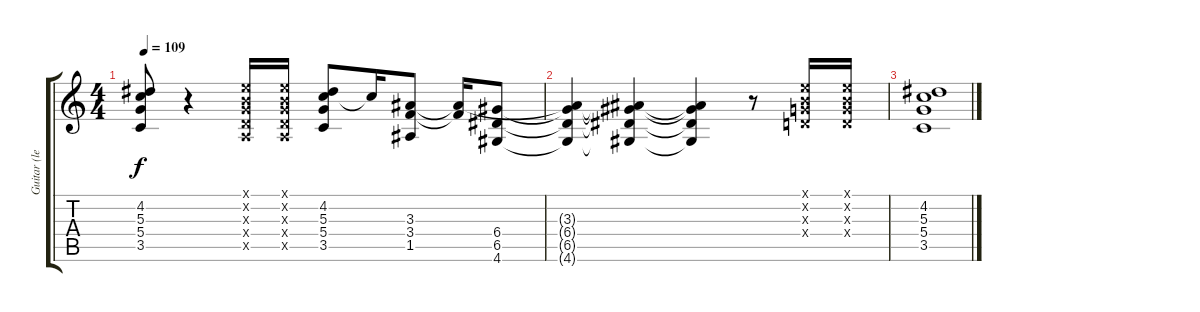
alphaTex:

\track ("Guitar (lead)" "Guitar (le") {instrument overdrivenguitar}
\staff {score tabs}
\tuning (E4 B3 G3 D3 A2 E2) {hide}
\ts (4 4)
\tempo 109
\clef g2
\ks c
(4.2{t} 5.3{t} 5.4{t} 3.5{t}).8{dy f} r.4 (0.1{x} 0.2{x} 0.3{x} 0.4{x} 0.5{x}).16 (0.1{x} 0.2{x} 0.3{x} 0.4{x} 0.5{x}).16 (4.2 5.3 5.4 3.5).8 5.3{t}.16 (3.3 3.4 1.5).8 (3.3{t} 3.4{t}).16 (6.4 6.5 4.6).8 |
(3.3{t} 6.4{t} 6.5{t} 4.6{t}).4 (3.3{t} 6.4{t} 6.5{t} 4.6{t}).4 (3.3{t} 6.4{t} 6.5{t} 4.6{t}).4 r.8 (0.1{x} 0.2{x} 0.3{x} 0.4{x}).16 (0.1{x} 0.2{x} 0.3{x} 0.4{x}).16 |
(4.2 5.3 5.4 3.5).1
